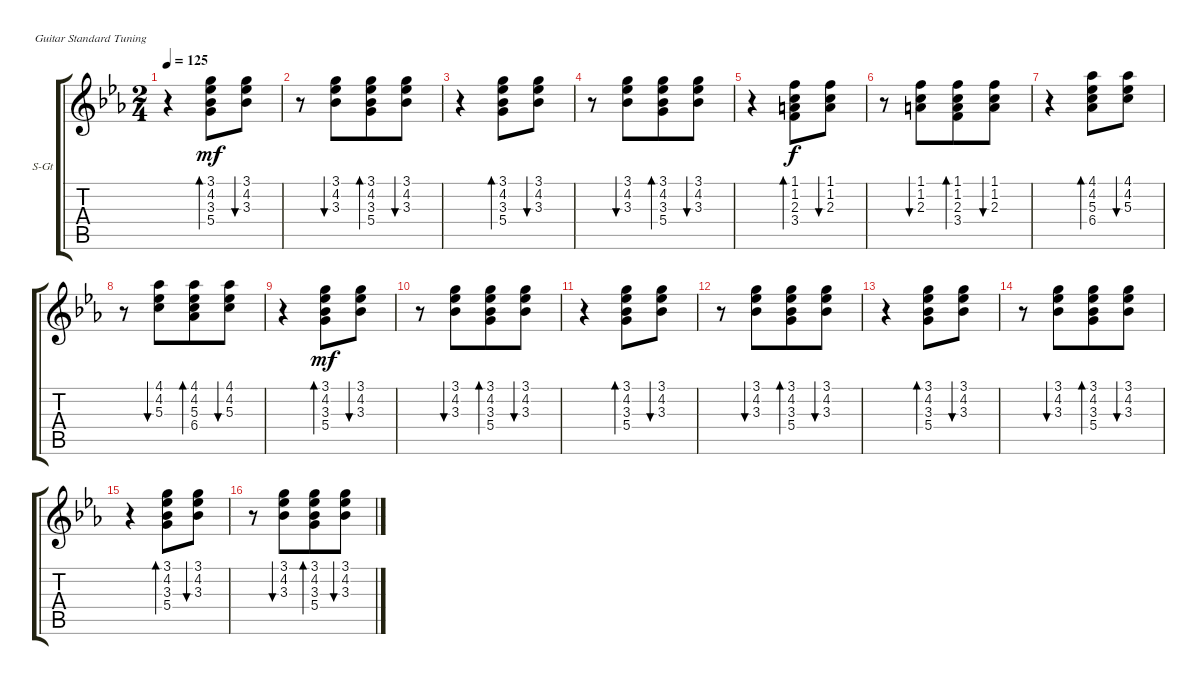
\bracketExtendMode groupsimilarinstruments
\firstSystemTrackNameOrientation horizontal
\otherSystemsTrackNameOrientation horizontal
\track ("ðèòì" "S-Gt") {instrument acousticguitarsteel}
\staff {score tabs}
\tuning (E4 B3 G3 D3 A2 E2)
\ts (2 4)
\tempo 125
\clef g2
\ks cminor
r.4{dy mf} (3.1 4.2 3.3 5.4).8{bd 60} (3.1 4.2 3.3).8{bu 60} |
r.8 (3.1 4.2 3.3).8{bu 60 beam merge} (3.1 4.2 3.3 5.4).8{bd 60} (3.1 4.2 3.3).8{bu 60} |
r.4 (3.1 4.2 3.3 5.4).8{bd 60} (3.1 4.2 3.3).8{bu 60} |
r.8 (3.1 4.2 3.3).8{bu 60 beam merge} (3.1 4.2 3.3 5.4).8{bd 60} (3.1 4.2 3.3).8{bu 60} |
r.4 (1.1 1.2 2.3 3.4).8{bd 60 dy f} (1.1 1.2 2.3).8{bu 60} |
r.8 (1.1 1.2 2.3).8{bu 60 beam merge} (1.1 1.2 2.3 3.4).8{bd 60} (1.1 1.2 2.3).8{bu 60} |
r.4 (4.1 4.2 5.3 6.4).8{bd 60} (4.1 4.2 5.3).8{bu 60} |
r.8 (4.1 4.2 5.3).8{bu 60 beam merge} (4.1 4.2 5.3 6.4).8{bd 60} (4.1 4.2 5.3).8{bu 60} |
r.4 (3.1 4.2 3.3 5.4).8{bd 60 dy mf} (3.1 4.2 3.3).8{bu 60} |
r.8 (3.1 4.2 3.3).8{bu 60 beam merge} (3.1 4.2 3.3 5.4).8{bd 60} (3.1 4.2 3.3).8{bu 60} |
r.4 (3.1 4.2 3.3 5.4).8{bd 60} (3.1 4.2 3.3).8{bu 60} |
r.8 (3.1 4.2 3.3).8{bu 60 beam merge} (3.1 4.2 3.3 5.4).8{bd 60} (3.1 4.2 3.3).8{bu 60} |
r.4 (3.1 4.2 3.3 5.4).8{bd 60} (3.1 4.2 3.3).8{bu 60} |
r.8 (3.1 4.2 3.3).8{bu 60 beam merge} (3.1 4.2 3.3 5.4).8{bd 60} (3.1 4.2 3.3).8{bu 60} |
r.4 (3.1 4.2 3.3 5.4).8{bd 60} (3.1 4.2 3.3).8{bu 60} |
r.8 (3.1 4.2 3.3).8{bu 60 beam merge} (3.1 4.2 3.3 5.4).8{bd 60} (3.1 4.2 3.3).8{bu 60}
